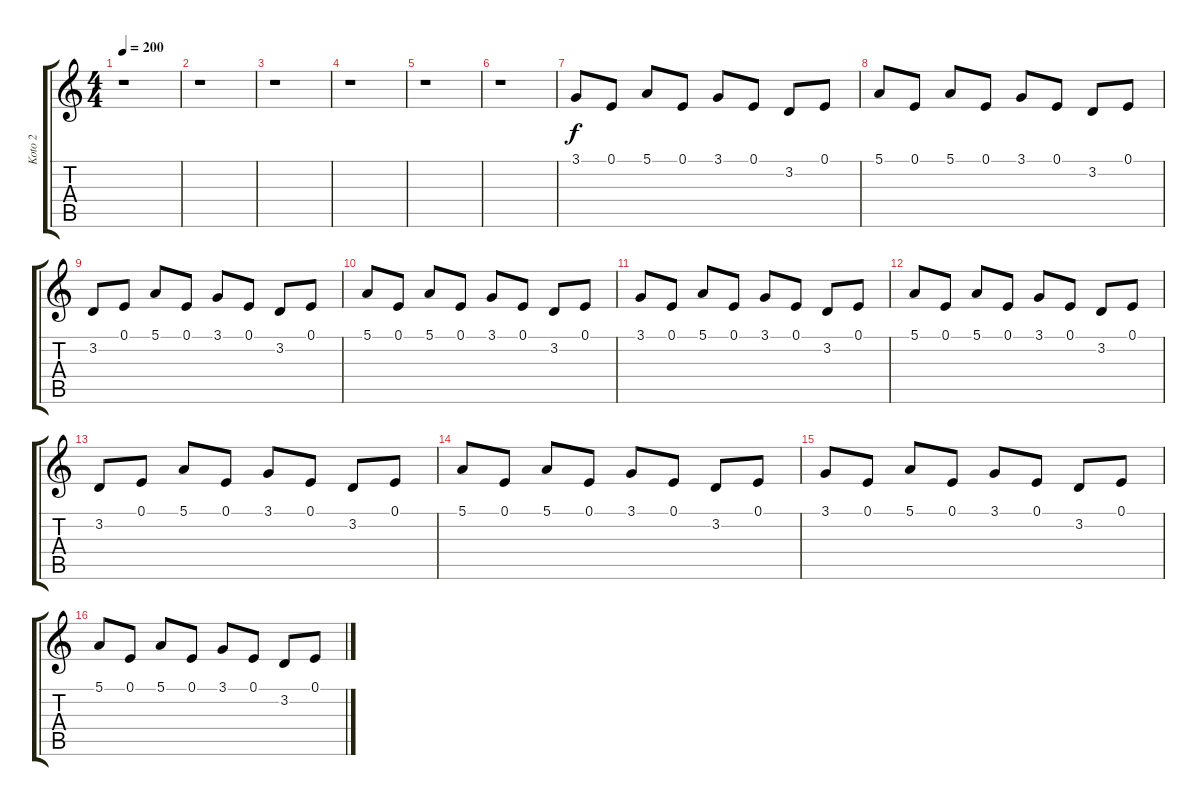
\track ("Koto 2" "Koto 2") {instrument koto}
\staff {score tabs}
\tuning (E4 B3 G3 D3 A2 E2) {hide}
\ts (4 4)
\tempo 200
\clef g2
\ks c
r.1{dy f instrument koto} |
r.1 |
r.1 |
r.1 |
r.1 |
r.1 |
3.1.8 0.1.8 5.1.8 0.1.8 3.1.8 0.1.8 3.2.8 0.1.8 |
5.1.8 0.1.8 5.1.8 0.1.8 3.1.8 0.1.8 3.2.8 0.1.8 |
3.2.8 0.1.8 5.1.8 0.1.8 3.1.8 0.1.8 3.2.8 0.1.8 |
5.1.8 0.1.8 5.1.8 0.1.8 3.1.8 0.1.8 3.2.8 0.1.8 |
3.1.8 0.1.8 5.1.8 0.1.8 3.1.8 0.1.8 3.2.8 0.1.8 |
5.1.8 0.1.8 5.1.8 0.1.8 3.1.8 0.1.8 3.2.8 0.1.8 |
3.2.8 0.1.8 5.1.8 0.1.8 3.1.8 0.1.8 3.2.8 0.1.8 |
5.1.8 0.1.8 5.1.8 0.1.8 3.1.8 0.1.8 3.2.8 0.1.8 |
3.1.8 0.1.8 5.1.8 0.1.8 3.1.8 0.1.8 3.2.8 0.1.8 |
5.1.8 0.1.8 5.1.8 0.1.8 3.1.8 0.1.8 3.2.8 0.1.8
